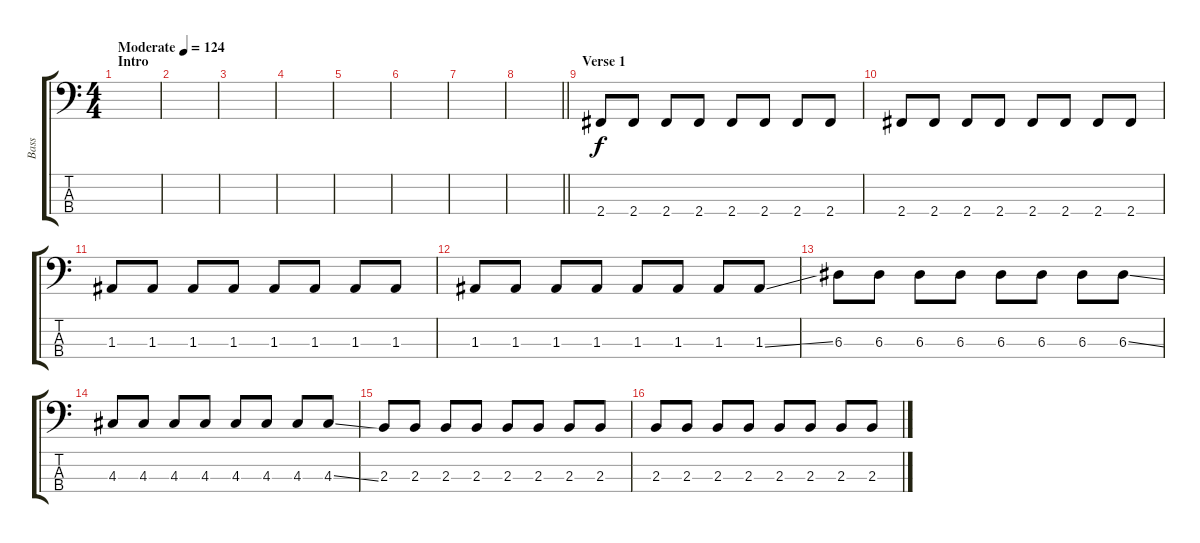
\track ("Bass" "Bass") {instrument electricbassfinger}
\staff {score tabs}
\tuning (G2 D2 A1 E1) {hide}
\ts (4 4)
\section ("" "Intro")
\tempo (124 "Moderate")
\clef f4
\ks c
|
|
|
|
|
|
|
\barLineRight lightlight
|
\section ("" "Verse 1")
2.4.8 2.4.8 2.4.8 2.4.8 2.4.8 2.4.8 2.4.8 2.4.8 |
2.4.8 2.4.8 2.4.8 2.4.8 2.4.8 2.4.8 2.4.8 2.4.8 |
1.3.8 1.3.8 1.3.8 1.3.8 1.3.8 1.3.8 1.3.8 1.3.8 |
1.3.8 1.3.8 1.3.8 1.3.8 1.3.8 1.3.8 1.3.8 1.3{ss}.8 |
6.3.8 6.3.8 6.3.8 6.3.8 6.3.8 6.3.8 6.3.8 6.3{ss}.8 |
4.3.8 4.3.8 4.3.8 4.3.8 4.3.8 4.3.8 4.3.8 4.3{ss}.8 |
2.3.8 2.3.8 2.3.8 2.3.8 2.3.8 2.3.8 2.3.8 2.3.8 |
2.3.8 2.3.8 2.3.8 2.3.8 2.3.8 2.3.8 2.3.8 2.3.8
